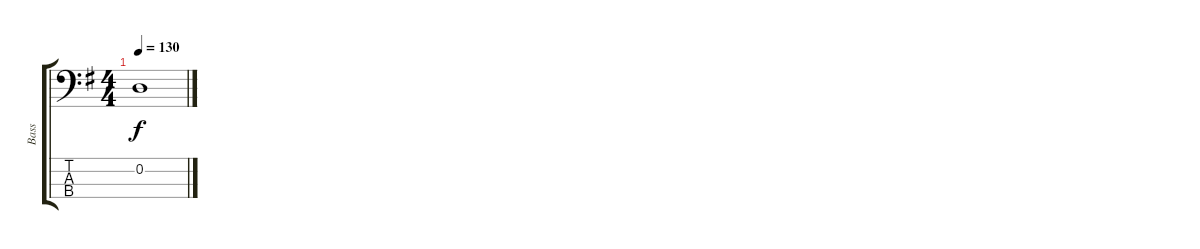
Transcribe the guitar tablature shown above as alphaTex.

\track ("Bass" "Bass") {instrument electricbassfinger}
\staff {score tabs}
\tuning (G2 D2 A1 E1) {hide}
\ts (4 4)
\tempo 130
\clef f4
\ks g
0.2{t}.1{dy f}
